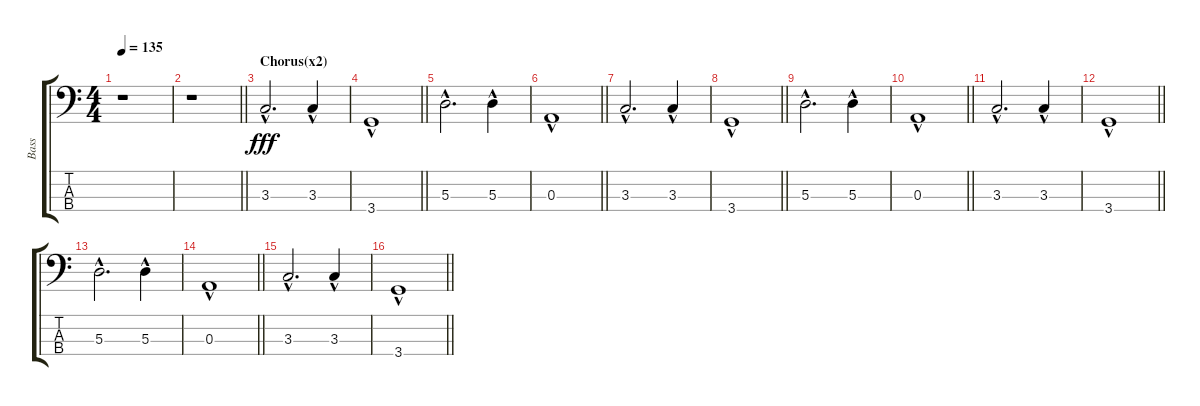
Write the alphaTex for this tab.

\track ("Bass" "Bass") {instrument electricbassfinger}
\staff {score tabs}
\tuning (G2 D2 A1 E1) {hide}
\ts (4 4)
\tempo 135
\clef f4
\ks c
r.1{dy f} |
\barLineRight lightlight
r.1 |
\section ("" "Chorus(x2)")
3.3{hac}.2{d dy fff} 3.3{hac}.4 |
\barLineRight lightlight
3.4{hac}.1 |
5.3{hac}.2{d} 5.3{hac}.4 |
\barLineRight lightlight
0.3{hac}.1 |
3.3{hac}.2{d} 3.3{hac}.4 |
\barLineRight lightlight
3.4{hac}.1 |
5.3{hac}.2{d} 5.3{hac}.4 |
\barLineRight lightlight
0.3{hac}.1 |
3.3{hac}.2{d} 3.3{hac}.4 |
\barLineRight lightlight
3.4{hac}.1 |
5.3{hac}.2{d} 5.3{hac}.4 |
\barLineRight lightlight
0.3{hac}.1 |
3.3{hac}.2{d} 3.3{hac}.4 |
\barLineRight lightlight
3.4{hac}.1
